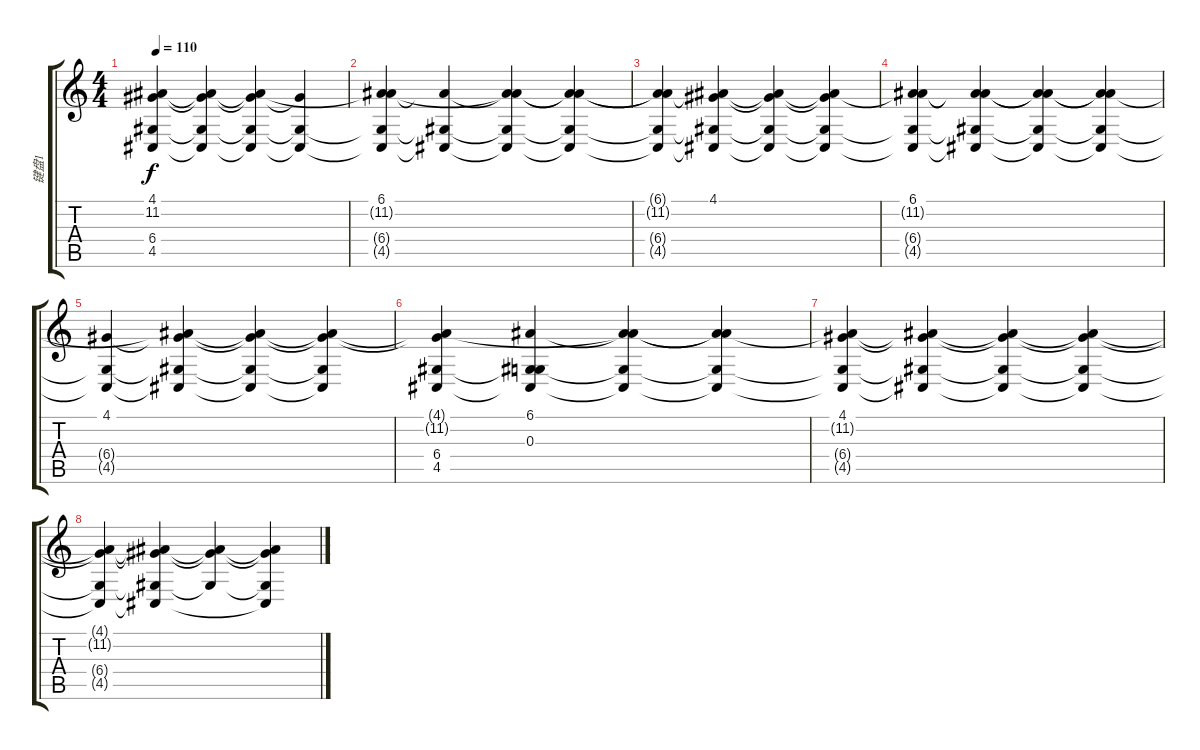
\track ("键盘1" "键盘1") {instrument synthstrings2}
\staff {score tabs}
\tuning (E4 B3 G3 D3 A2 E2) {hide}
\ts (4 4)
\tempo 110
\clef g2
\ks c
(4.1 11.2{t} 6.4{t} 4.5{t}).4{dy f} (4.1{t} 11.2{t} 6.4{t} 4.5{t}).4 (4.1{t} 11.2{t} 6.4{t} 4.5{t}).4 (4.1{t} 6.4{t} 4.5{t}).4 |
(6.1 11.2{t} 6.4{t} 4.5{t}).4 (6.1{t} 6.4{t} 4.5{t}).4 (6.1{t} 11.2{t} 6.4{t} 4.5{t}).4 (6.1{t} 11.2{t} 6.4{t} 4.5{t}).4 |
(6.1{t} 11.2{t} 6.4{t} 4.5{t}).4 (4.1 11.2{t} 6.4{t} 4.5{t}).4 (4.1{t} 11.2{t} 6.4{t} 4.5{t}).4 (4.1{t} 11.2{t} 6.4{t} 4.5{t}).4 |
(6.1 11.2{t} 6.4{t} 4.5{t}).4 (6.1{t} 11.2{t} 6.4{t} 4.5{t}).4 (6.1{t} 11.2{t} 6.4{t} 4.5{t}).4 (6.1{t} 11.2{t} 6.4{t} 4.5{t}).4 |
(4.1 6.4{t} 4.5{t}).4 (4.1{t} 11.2{t} 6.4{t} 4.5{t}).4 (4.1{t} 11.2{t} 6.4{t} 4.5{t}).4 (4.1{t} 11.2{t} 6.4{t} 4.5{t}).4 |
(4.1{t} 11.2{t} 6.4 4.5).4 (6.1 0.3 6.4{t} 4.5{t}).4 (6.1{t} 11.2{t} 6.4{t} 4.5{t}).4 (6.1{t} 11.2{t} 6.4{t} 4.5{t}).4 |
(4.1 11.2{t} 6.4{t} 4.5{t}).4 (4.1{t} 11.2{t} 6.4{t} 4.5{t}).4 (4.1{t} 11.2{t} 6.4{t} 4.5{t}).4 (4.1{t} 11.2{t} 6.4{t} 4.5{t}).4 |
(4.1{t} 11.2{t} 6.4{t} 4.5{t}).4 (4.1{t} 11.2{t} 6.4{t} 4.5{t}).4 (4.1{t} 11.2{t} 6.4{t}).4 (4.1{t} 11.2{t} 6.4{t} 4.5{t}).4
